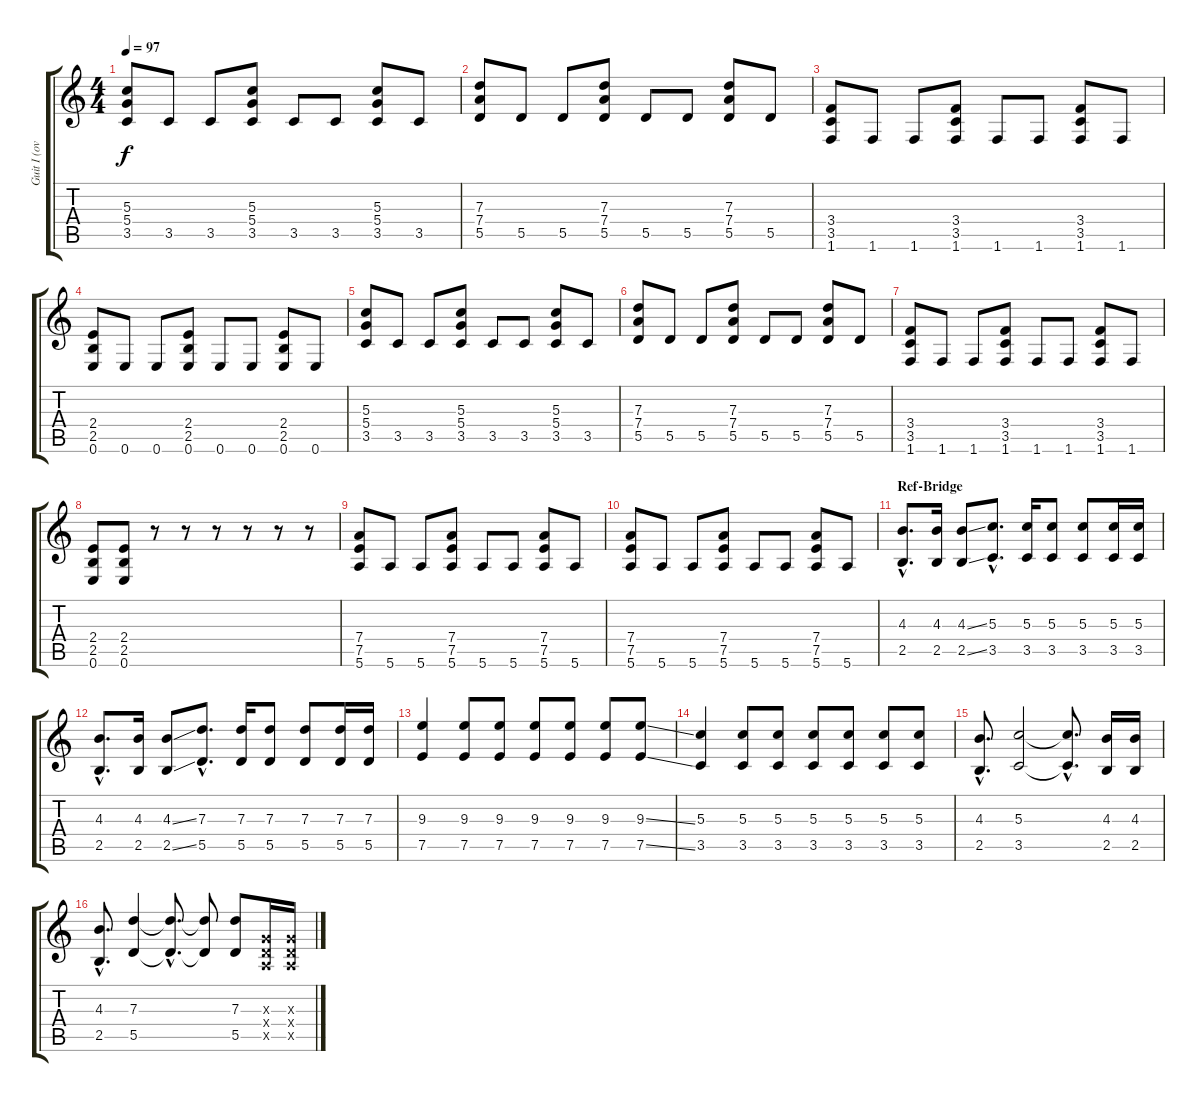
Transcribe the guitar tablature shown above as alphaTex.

\track ("Guit I (ovr)" "Guit I (ov") {instrument overdrivenguitar}
\staff {score tabs}
\tuning (E4 B3 G3 D3 A2 E2) {hide}
\ts (4 4)
\tempo 97
\clef g2
\ks c
(5.3 5.4 3.5).8{dy f} 3.5.8 3.5.8 (5.3 5.4 3.5).8 3.5.8 3.5.8 (5.3 5.4 3.5).8 3.5.8 |
(7.3 7.4 5.5).8 5.5.8 5.5.8 (7.3 7.4 5.5).8 5.5.8 5.5.8 (7.3 7.4 5.5).8 5.5.8 |
(3.4 3.5 1.6).8 1.6.8 1.6.8 (3.4 3.5 1.6).8 1.6.8 1.6.8 (3.4 3.5 1.6).8 1.6.8 |
(2.4 2.5 0.6).8 0.6.8 0.6.8 (2.4 2.5 0.6).8 0.6.8 0.6.8 (2.4 2.5 0.6).8 0.6.8 |
(5.3 5.4 3.5).8 3.5.8 3.5.8 (5.3 5.4 3.5).8 3.5.8 3.5.8 (5.3 5.4 3.5).8 3.5.8 |
(7.3 7.4 5.5).8 5.5.8 5.5.8 (7.3 7.4 5.5).8 5.5.8 5.5.8 (7.3 7.4 5.5).8 5.5.8 |
(3.4 3.5 1.6).8 1.6.8 1.6.8 (3.4 3.5 1.6).8 1.6.8 1.6.8 (3.4 3.5 1.6).8 1.6.8 |
(2.4 2.5 0.6).8 (2.4 2.5 0.6).8 r.8 r.8 r.8 r.8 r.8 r.8 |
(7.4 7.5 5.6).8 5.6.8 5.6.8 (7.4 7.5 5.6).8 5.6.8 5.6.8 (7.4 7.5 5.6).8 5.6.8 |
(7.4 7.5 5.6).8 5.6.8 5.6.8 (7.4 7.5 5.6).8 5.6.8 5.6.8 (7.4 7.5 5.6).8 5.6.8 |
\section ("" "Ref-Bridge")
(4.3{hac} 2.5{hac}).8{d} (4.3 2.5).16 (4.3{ss} 2.5{ss}).8 (5.3{hac} 3.5{hac}).8{d} (5.3 3.5).16 (5.3 3.5).8 (5.3 3.5).8 (5.3 3.5).16 (5.3 3.5).16 |
(4.3{hac} 2.5{hac}).8{d} (4.3 2.5).16 (4.3{ss} 2.5{ss}).8 (7.3{hac} 5.5{hac}).8{d} (7.3 5.5).16 (7.3 5.5).8 (7.3 5.5).8 (7.3 5.5).16 (7.3 5.5).16 |
(9.3 7.5).4 (9.3 7.5).8 (9.3 7.5).8 (9.3 7.5).8 (9.3 7.5).8 (9.3 7.5).8 (9.3{ss} 7.5{ss}).8 |
(5.3 3.5).4 (5.3 3.5).8 (5.3 3.5).8 (5.3 3.5).8 (5.3 3.5).8 (5.3 3.5).8 (5.3 3.5).8 |
(4.3{hac} 2.5{hac}).8{d} (5.3 3.5).2 (5.3{hac t} 3.5{hac t}).8{d} (4.3 2.5).16 (4.3 2.5).16 |
(4.3{hac} 2.5{hac}).8{d} (7.3 5.5).4 (7.3{hac t} 5.5{hac t}).8{d} (7.3{t} 5.5{t}).8 (7.3 5.5).8 (0.3{x} 0.4{x} 0.5{x}).16 (0.3{x} 0.4{x} 0.5{x}).16
